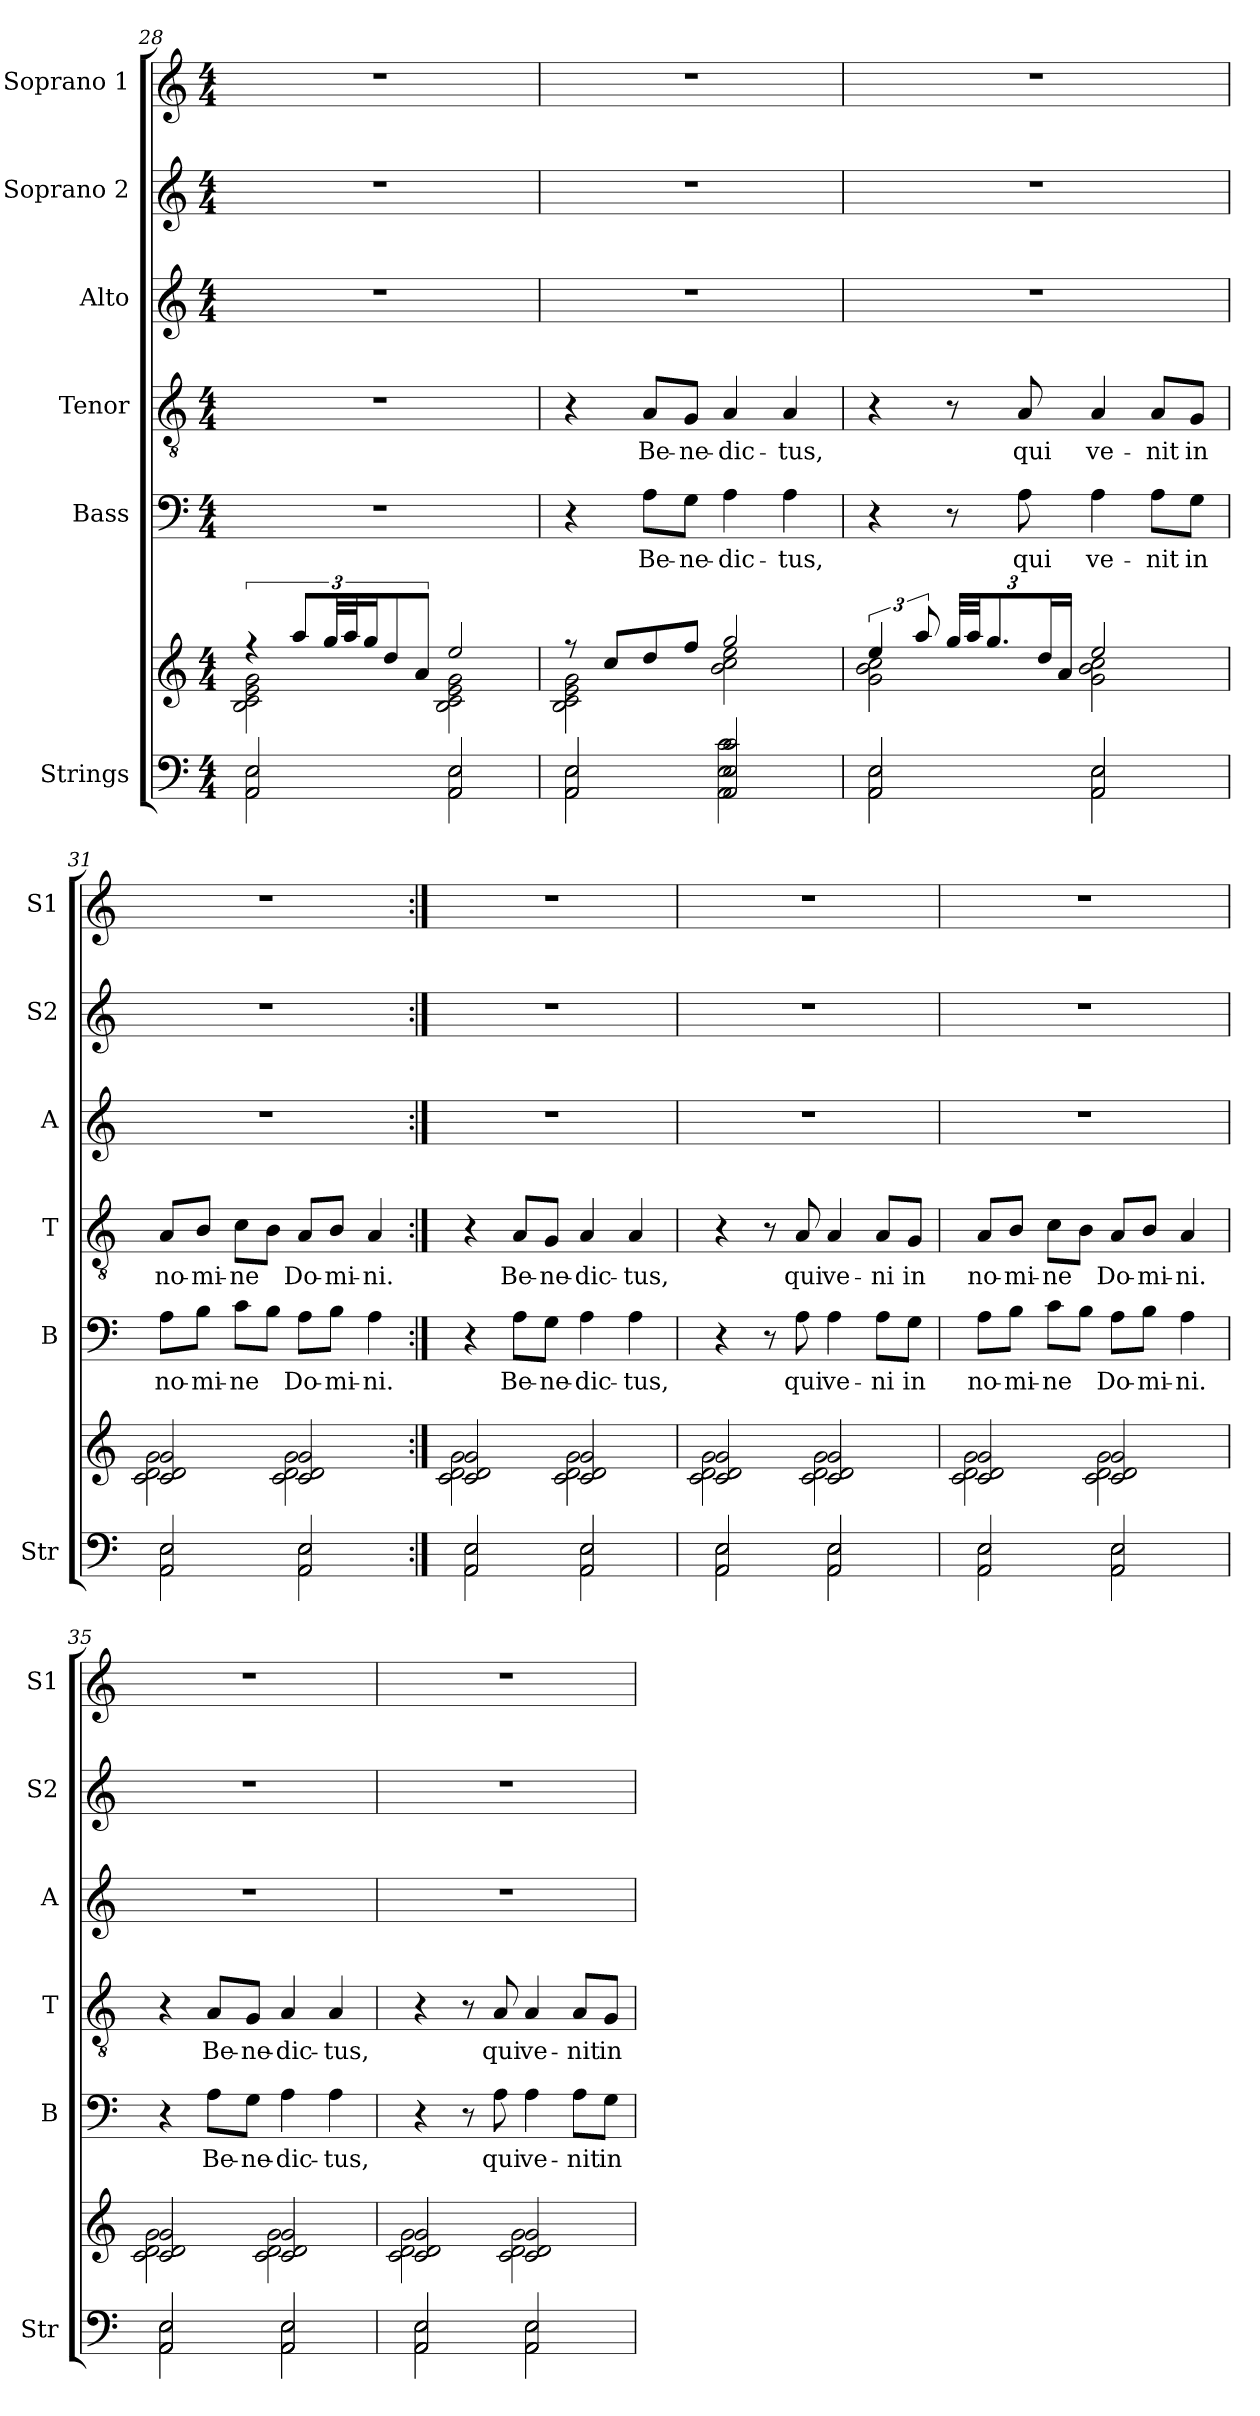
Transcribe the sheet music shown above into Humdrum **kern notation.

**kern	**kern	**kern	**text	**kern	**text	**kern	**kern	**kern
*part6	*part6	*part5	*part5	*part4	*part4	*part3	*part2	*part1
*staff7	*staff6	*staff5	*staff5	*staff4	*staff4	*staff3	*staff2	*staff1
*I"Strings	*	*I"Bass	*	*I"Tenor	*	*I"Alto	*I"Soprano 2	*I"Soprano 1
*I'Str	*	*I'B	*	*I'T	*	*I'A	*I'S2	*I'S1
!!LO:PB:g=z
*clefF4	*clefG2	*clefF4	*	*clefGv2	*	*clefG2	*clefG2	*clefG2
*k[]	*k[]	*k[]	*	*k[]	*	*k[]	*k[]	*k[]
*M4/4	*M4/4	*M4/4	*	*M4/4	*	*M4/4	*M4/4	*M4/4
=28	=28	=28	=28	=28	=28	=28	=28	=28
*^	*^	*	*	*	*	*	*	*
2AA/ 2E/	2AA\ 2E\	6r	2B\ 2c\ 2e\ 2g\	1r	.	1r	.	1r	1r	1r
.	.	12aa/L	.	.	.	.	.	.	.	.
.	.	48gg/LL	.	.	.	.	.	.	.	.
.	.	48aa/J	.	.	.	.	.	.	.	.
.	.	24gg/J	.	.	.	.	.	.	.	.
.	.	12dd/	.	.	.	.	.	.	.	.
.	.	12a/J	.	.	.	.	.	.	.	.
2AA/ 2E/	2AA\ 2E\	2ee/	2B\ 2c\ 2e\ 2g\	.	.	.	.	.	.	.
=29	=29	=29	=29	=29	=29	=29	=29	=29	=29	=29
2AA/ 2E/	2AA\ 2E\	8r	2B\ 2c\ 2e\ 2g\	4r	.	4r	.	1r	1r	1r
.	.	8cc/L	.	.	.	.	.	.	.	.
!	!	!	!	!	!LO:LY:b	!	!LO:LY:b	!	!	!
.	.	8dd/	.	8A\L	Be-	8A/L	Be-	.	.	.
!	!	!	!	!	!LO:LY:b	!	!LO:LY:b	!	!	!
.	.	8ff/J	.	8G\J	-ne-	8G/J	-ne-	.	.	.
!	!	!	!	!	!LO:LY:b	!	!LO:LY:b	!	!	!
2AA/ 2E/ 2c/	2AA\ 2E\ 2c\	2gg/	2b\ 2cc\ 2ee\	4A\	-dic-	4A/	-dic-	.	.	.
!	!	!	!	!	!LO:LY:b	!	!LO:LY:b	!	!	!
.	.	.	.	4A\	-tus,	4A/	-tus,	.	.	.
=30	=30	=30	=30	=30	=30	=30	=30	=30	=30	=30
2AA/ 2E/	2AA\ 2E\	6ee/	2g\ 2b\ 2cc\	4r	.	4r	.	1r	1r	1r
.	.	12aa/	.	.	.	.	.	.	.	.
*	*	*Xbrackettup	*	*	*	*	*	*	*	*
.	.	48gg/LLL	.	8r	.	8r	.	.	.	.
.	.	48aa/JJ	.	.	.	.	.	.	.	.
.	.	12.gg/	.	.	.	.	.	.	.	.
!	!	!	!	!	!LO:LY:b	!	!LO:LY:b	!	!	!
.	.	.	.	8A\	qui	8A/	qui	.	.	.
.	.	24dd/L	.	.	.	.	.	.	.	.
.	.	24a/JJ	.	.	.	.	.	.	.	.
!	!	!	!	!	!LO:LY:b	!	!LO:LY:b	!	!	!
2AA/ 2E/	2AA\ 2E\	2ee/	2g\ 2b\ 2cc\	4A\	ve-	4A/	ve-	.	.	.
!	!	!	!	!	!LO:LY:b	!	!LO:LY:b	!	!	!
.	.	.	.	8A\L	-nit	8A/L	-nit	.	.	.
!	!	!	!	!	!LO:LY:b	!	!LO:LY:b	!	!	!
.	.	.	.	8G\J	in	8G/J	in	.	.	.
!!LO:LB:g=z
=31	=31	=31	=31	=31	=31	=31	=31	=31	=31	=31
!	!	!	!	!	!LO:LY:b	!	!LO:LY:b	!	!	!
2AA/ 2E/	2AA\ 2E\	2c/ 2d/ 2g/	2c\ 2d\ 2g\	8A\L	no-	8A/L	no-	1r	1r	1r
!	!	!	!	!	!LO:LY:b	!	!LO:LY:b	!	!	!
.	.	.	.	8B\J	-mi-	8B/J	-mi-	.	.	.
!	!	!	!	!	!LO:LY:b	!	!LO:LY:b	!	!	!
.	.	.	.	8c\L	-ne	8c\L	-ne	.	.	.
.	.	.	.	8B\J	.	8B\J	.	.	.	.
!	!	!	!	!	!LO:LY:b	!	!LO:LY:b	!	!	!
2AA/ 2E/	2AA\ 2E\	2c/ 2d/ 2g/	2c\ 2d\ 2g\	8A\L	Do-	8A/L	Do-	.	.	.
!	!	!	!	!	!LO:LY:b	!	!LO:LY:b	!	!	!
.	.	.	.	8B\J	-mi-	8B/J	-mi-	.	.	.
!	!	!	!	!	!LO:LY:b	!	!LO:LY:b	!	!	!
.	.	.	.	4A\	-ni.	4A/	-ni.	.	.	.
=32:|!	=32:|!	=32:|!	=32:|!	=32:|!	=32:|!	=32:|!	=32:|!	=32:|!	=32:|!	=32:|!
2AA/ 2E/	2AA\ 2E\	2c/ 2d/ 2g/	2c\ 2d\ 2g\	4r	.	4r	.	1r	1r	1r
!	!	!	!	!	!LO:LY:b	!	!LO:LY:b	!	!	!
.	.	.	.	8A\L	Be-	8A/L	Be-	.	.	.
!	!	!	!	!	!LO:LY:b	!	!LO:LY:b	!	!	!
.	.	.	.	8G\J	-ne-	8G/J	-ne-	.	.	.
!	!	!	!	!	!LO:LY:b	!	!LO:LY:b	!	!	!
2AA/ 2E/	2AA\ 2E\	2c/ 2d/ 2g/	2c\ 2d\ 2g\	4A\	-dic-	4A/	-dic-	.	.	.
!	!	!	!	!	!LO:LY:b	!	!LO:LY:b	!	!	!
.	.	.	.	4A\	-tus,	4A/	-tus,	.	.	.
=33	=33	=33	=33	=33	=33	=33	=33	=33	=33	=33
2AA/ 2E/	2AA\ 2E\	2c/ 2d/ 2g/	2c\ 2d\ 2g\	4r	.	4r	.	1r	1r	1r
.	.	.	.	8r	.	8r	.	.	.	.
!	!	!	!	!	!LO:LY:b	!	!LO:LY:b	!	!	!
.	.	.	.	8A\	qui	8A/	qui	.	.	.
!	!	!	!	!	!LO:LY:b	!	!LO:LY:b	!	!	!
2AA/ 2E/	2AA\ 2E\	2c/ 2d/ 2g/	2c\ 2d\ 2g\	4A\	ve-	4A/	ve-	.	.	.
!	!	!	!	!	!LO:LY:b	!	!LO:LY:b	!	!	!
.	.	.	.	8A\L	-ni	8A/L	-ni	.	.	.
!	!	!	!	!	!LO:LY:b	!	!LO:LY:b	!	!	!
.	.	.	.	8G\J	in	8G/J	in	.	.	.
=34	=34	=34	=34	=34	=34	=34	=34	=34	=34	=34
!	!	!	!	!	!LO:LY:b	!	!LO:LY:b	!	!	!
2AA/ 2E/	2AA\ 2E\	2c/ 2d/ 2g/	2c\ 2d\ 2g\	8A\L	no-	8A/L	no-	1r	1r	1r
!	!	!	!	!	!LO:LY:b	!	!LO:LY:b	!	!	!
.	.	.	.	8B\J	-mi-	8B/J	-mi-	.	.	.
!	!	!	!	!	!LO:LY:b	!	!LO:LY:b	!	!	!
.	.	.	.	8c\L	-ne	8c\L	-ne	.	.	.
.	.	.	.	8B\J	.	8B\J	.	.	.	.
!	!	!	!	!	!LO:LY:b	!	!LO:LY:b	!	!	!
2AA/ 2E/	2AA\ 2E\	2c/ 2d/ 2g/	2c\ 2d\ 2g\	8A\L	Do-	8A/L	Do-	.	.	.
!	!	!	!	!	!LO:LY:b	!	!LO:LY:b	!	!	!
.	.	.	.	8B\J	-mi-	8B/J	-mi-	.	.	.
!	!	!	!	!	!LO:LY:b	!	!LO:LY:b	!	!	!
.	.	.	.	4A\	-ni.	4A/	-ni.	.	.	.
!!LO:PB:g=z
=35	=35	=35	=35	=35	=35	=35	=35	=35	=35	=35
2AA/ 2E/	2AA\ 2E\	2c/ 2d/ 2g/	2c\ 2d\ 2g\	4r	.	4r	.	1r	1r	1r
!	!	!	!	!	!LO:LY:b	!	!LO:LY:b	!	!	!
.	.	.	.	8A\L	Be-	8A/L	Be-	.	.	.
!	!	!	!	!	!LO:LY:b	!	!LO:LY:b	!	!	!
.	.	.	.	8G\J	-ne-	8G/J	-ne-	.	.	.
!	!	!	!	!	!LO:LY:b	!	!LO:LY:b	!	!	!
2AA/ 2E/	2AA\ 2E\	2c/ 2d/ 2g/	2c\ 2d\ 2g\	4A\	-dic-	4A/	-dic-	.	.	.
!	!	!	!	!	!LO:LY:b	!	!LO:LY:b	!	!	!
.	.	.	.	4A\	-tus,	4A/	-tus,	.	.	.
=36	=36	=36	=36	=36	=36	=36	=36	=36	=36	=36
2AA/ 2E/	2AA\ 2E\	2c/ 2d/ 2g/	2c\ 2d\ 2g\	4r	.	4r	.	1r	1r	1r
.	.	.	.	8r	.	8r	.	.	.	.
!	!	!	!	!	!LO:LY:b	!	!LO:LY:b	!	!	!
.	.	.	.	8A\	qui	8A/	qui	.	.	.
!	!	!	!	!	!LO:LY:b	!	!LO:LY:b	!	!	!
2AA/ 2E/	2AA\ 2E\	2c/ 2d/ 2g/	2c\ 2d\ 2g\	4A\	ve-	4A/	ve-	.	.	.
!	!	!	!	!	!LO:LY:b	!	!LO:LY:b	!	!	!
.	.	.	.	8A\L	-nit	8A/L	-nit	.	.	.
!	!	!	!	!	!LO:LY:b	!	!LO:LY:b	!	!	!
.	.	.	.	8G\J	in	8G/J	in	.	.	.
*v	*v	*	*	*	*	*	*	*	*	*
*	*v	*v	*	*	*	*	*	*	*
=	=	=	=	=	=	=	=	=
*-	*-	*-	*-	*-	*-	*-	*-	*-
